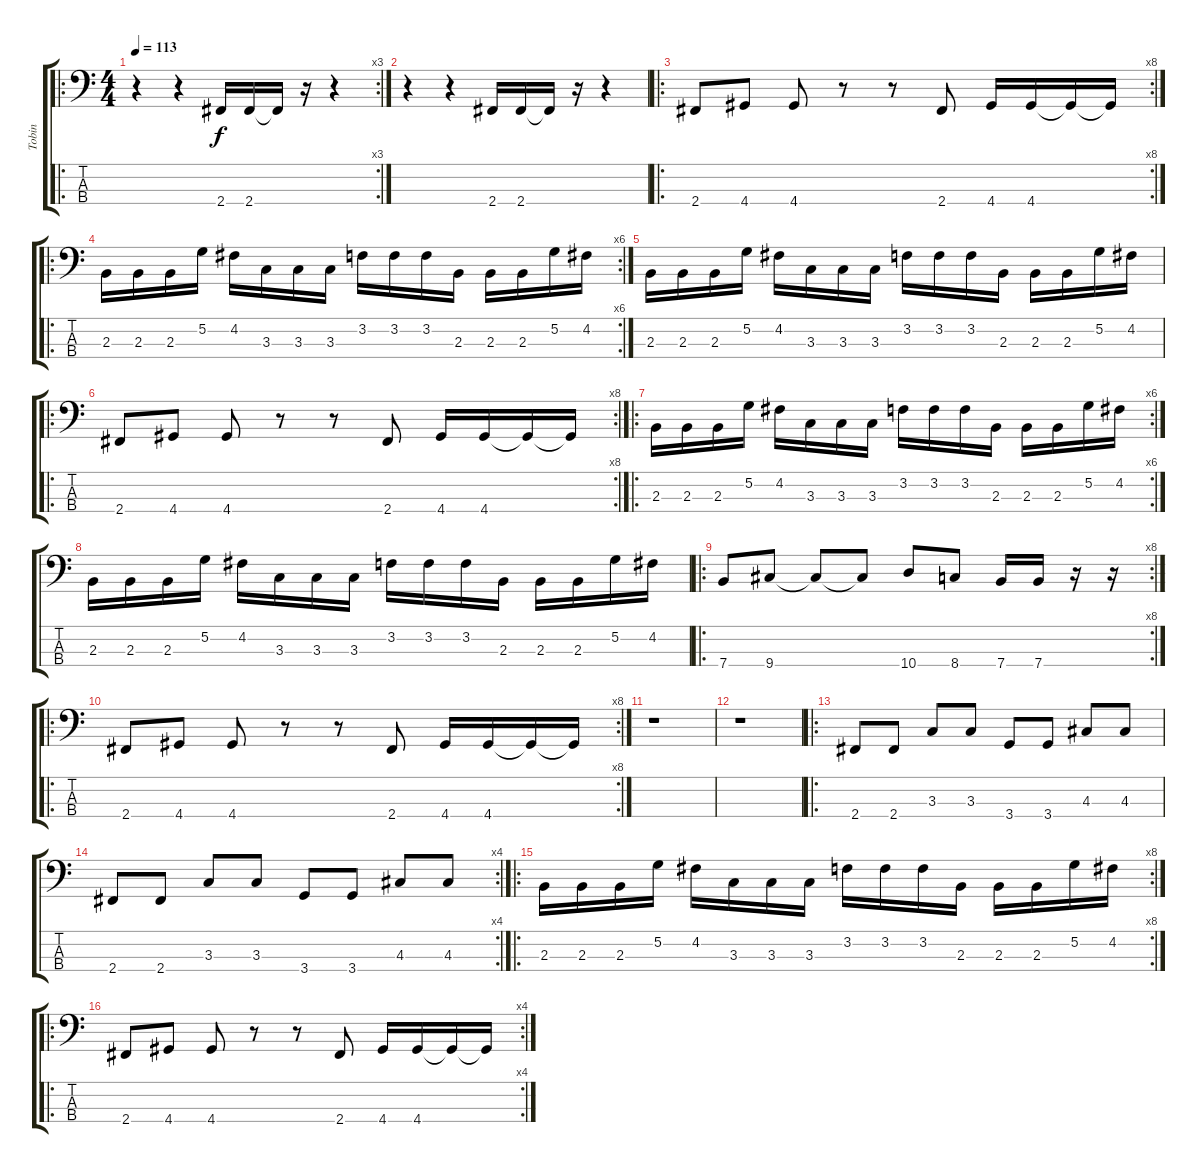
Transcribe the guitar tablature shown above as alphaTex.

\track ("Tobin" "Tobin") {instrument electricbassfinger}
\staff {score tabs}
\tuning (G2 D2 A1 E1) {hide}
\ro
\rc 3
\ts (4 4)
\tempo 113
\clef f4
\ks c
r.4{dy f instrument electricbassfinger} r.4 2.4.16 2.4.16 2.4{t}.16 r.16 r.4 |
r.4 r.4 2.4.16 2.4.16 2.4{t}.16 r.16 r.4 |
\ro
\rc 8
2.4.8 4.4.8 4.4.8 r.8 r.8 2.4.8 4.4.16 4.4.16 4.4{t}.16 4.4{t}.16 |
\ro
\rc 6
2.3.16 2.3.16 2.3.16 5.2.16 4.2.16 3.3.16 3.3.16 3.3.16 3.2.16 3.2.16 3.2.16 2.3.16 2.3.16 2.3.16 5.2.16 4.2.16 |
2.3.16 2.3.16 2.3.16 5.2.16 4.2.16 3.3.16 3.3.16 3.3.16 3.2.16 3.2.16 3.2.16 2.3.16 2.3.16 2.3.16 5.2.16 4.2.16 |
\ro
\rc 8
2.4.8 4.4.8 4.4.8 r.8 r.8 2.4.8 4.4.16 4.4.16 4.4{t}.16 4.4{t}.16 |
\ro
\rc 6
2.3.16 2.3.16 2.3.16 5.2.16 4.2.16 3.3.16 3.3.16 3.3.16 3.2.16 3.2.16 3.2.16 2.3.16 2.3.16 2.3.16 5.2.16 4.2.16 |
2.3.16 2.3.16 2.3.16 5.2.16 4.2.16 3.3.16 3.3.16 3.3.16 3.2.16 3.2.16 3.2.16 2.3.16 2.3.16 2.3.16 5.2.16 4.2.16 |
\ro
\rc 8
7.4.8 9.4.8 9.4{t}.8 9.4{t}.8 10.4.8 8.4.8 7.4.16 7.4.16 r.16 r.16 |
\ro
\rc 8
2.4.8 4.4.8 4.4.8 r.8 r.8 2.4.8 4.4.16 4.4.16 4.4{t}.16 4.4{t}.16 |
r.1 |
r.1 |
\ro
2.4.8 2.4.8 3.3.8 3.3.8 3.4.8 3.4.8 4.3.8 4.3.8 |
\rc 4
2.4.8 2.4.8 3.3.8 3.3.8 3.4.8 3.4.8 4.3.8 4.3.8 |
\ro
\rc 8
2.3.16 2.3.16 2.3.16 5.2.16 4.2.16 3.3.16 3.3.16 3.3.16 3.2.16 3.2.16 3.2.16 2.3.16 2.3.16 2.3.16 5.2.16 4.2.16 |
\ro
\rc 4
2.4.8 4.4.8 4.4.8 r.8 r.8 2.4.8 4.4.16 4.4.16 4.4{t}.16 4.4{t}.16
